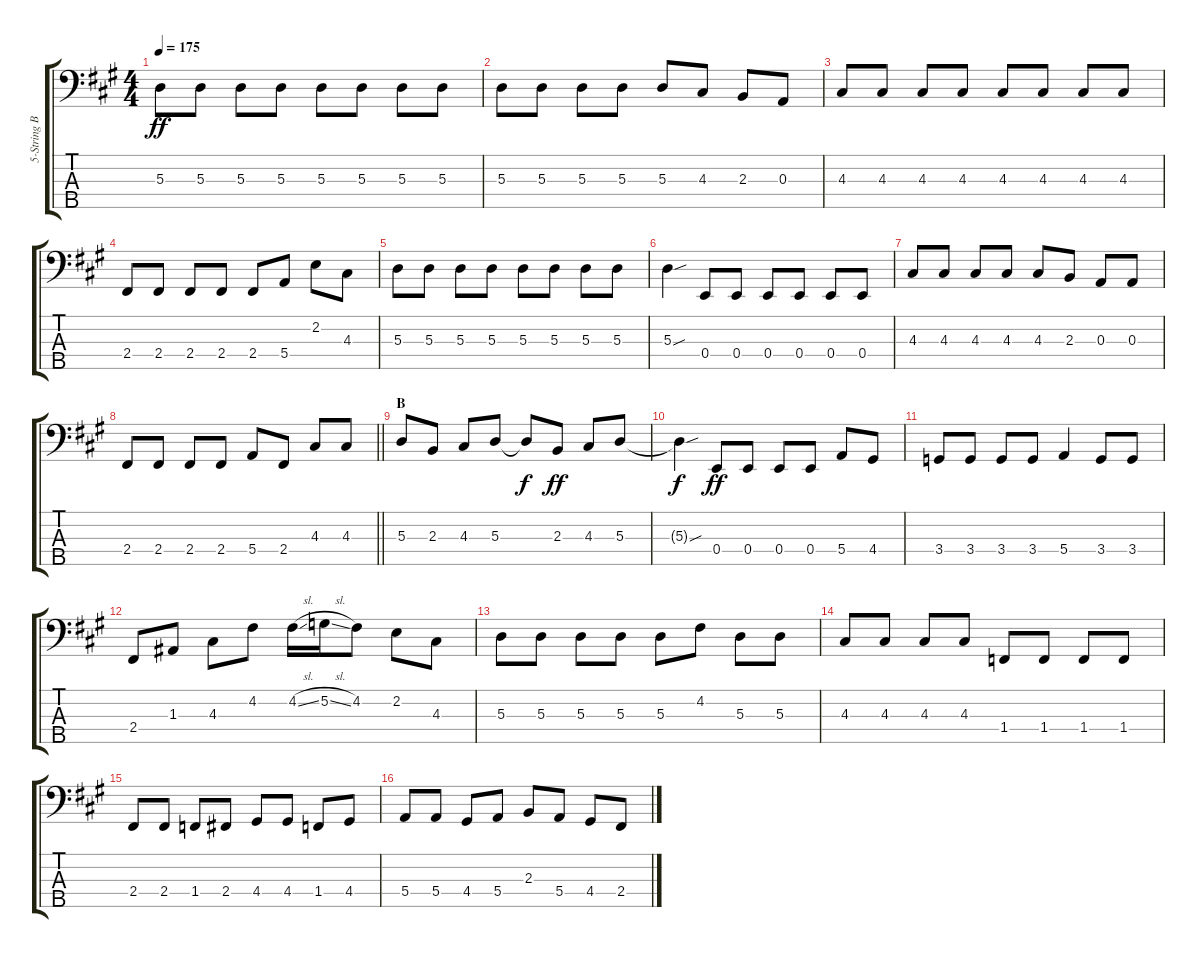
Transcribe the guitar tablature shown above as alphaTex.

\track ("5-String Bass" "5-String B") {instrument electricbasspick}
\staff {score tabs}
\tuning (G2 D2 A1 E1 B0) {hide}
\ts (4 4)
\tempo 175
\clef f4
\ks a
5.3.8{dy ff} 5.3.8 5.3.8 5.3.8 5.3.8 5.3.8 5.3.8 5.3.8 |
5.3.8 5.3.8 5.3.8 5.3.8 5.3.8 4.3.8 2.3.8 0.3.8 |
4.3.8 4.3.8 4.3.8 4.3.8 4.3.8 4.3.8 4.3.8 4.3.8 |
2.4.8 2.4.8 2.4.8 2.4.8 2.4.8 5.4.8 2.2.8 4.3.8 |
5.3.8 5.3.8 5.3.8 5.3.8 5.3.8 5.3.8 5.3.8 5.3.8 |
5.3{sou}.4 0.4.8 0.4.8 0.4.8 0.4.8 0.4.8 0.4.8 |
4.3.8 4.3.8 4.3.8 4.3.8 4.3.8 2.3.8 0.3.8 0.3.8 |
\barLineRight lightlight
2.4.8 2.4.8 2.4.8 2.4.8 5.4.8 2.4.8 4.3.8 4.3.8 |
\section ("" "B")
5.3.8 2.3.8 4.3.8 5.3.8 5.3{t}.8{dy f} 2.3.8{dy ff} 4.3.8 5.3.8 |
5.3{sou t}.4{dy f} 0.4.8{dy ff} 0.4.8 0.4.8 0.4.8 5.4.8 4.4.8 |
3.4.8 3.4.8 3.4.8 3.4.8 5.4.4 3.4.8 3.4.8 |
2.4.8 1.3.8 4.3.8 4.2.8 4.2{sl}.16 5.2{sl}.16 4.2.8 2.2.8 4.3.8 |
5.3.8 5.3.8 5.3.8 5.3.8 5.3.8 4.2.8 5.3.8 5.3.8 |
4.3.8 4.3.8 4.3.8 4.3.8 1.4.8 1.4.8 1.4.8 1.4.8 |
2.4.8 2.4.8 1.4.8 2.4.8 4.4.8 4.4.8 1.4.8 4.4.8 |
5.4.8 5.4.8 4.4.8 5.4.8 2.3.8 5.4.8 4.4.8 2.4.8
